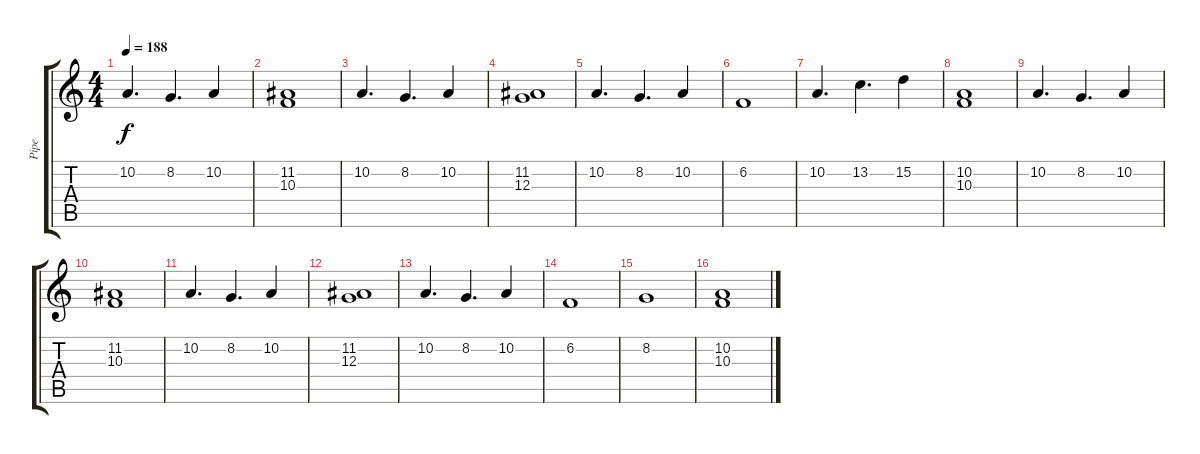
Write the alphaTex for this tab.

\track ("Pipe" "Pipe") {instrument altosax}
\staff {score tabs}
\tuning (E4 B3 G3 D3 A2 E2) {hide}
\ts (4 4)
\tempo 188
\clef g2
\ks c
10.2.4{d dy f volume 12 instrument altosax} 8.2.4{d} 10.2.4 |
(11.2 10.3).1{volume 10 instrument altosax} |
10.2.4{d volume 12 instrument altosax} 8.2.4{d} 10.2.4 |
(11.2 12.3).1{volume 10 instrument altosax} |
10.2.4{d volume 12 instrument altosax} 8.2.4{d} 10.2.4 |
6.2.1 |
10.2.4{d} 13.2.4{d} 15.2.4 |
(10.2 10.3).1{volume 10 instrument altosax} |
10.2.4{d volume 12 instrument altosax} 8.2.4{d} 10.2.4 |
(11.2 10.3).1{volume 10 instrument altosax} |
10.2.4{d volume 12 instrument altosax} 8.2.4{d} 10.2.4 |
(11.2 12.3).1{volume 10 instrument altosax} |
10.2.4{d volume 12 instrument altosax} 8.2.4{d} 10.2.4 |
6.2.1 |
8.2.1 |
(10.2 10.3).1{volume 10 instrument altosax}
